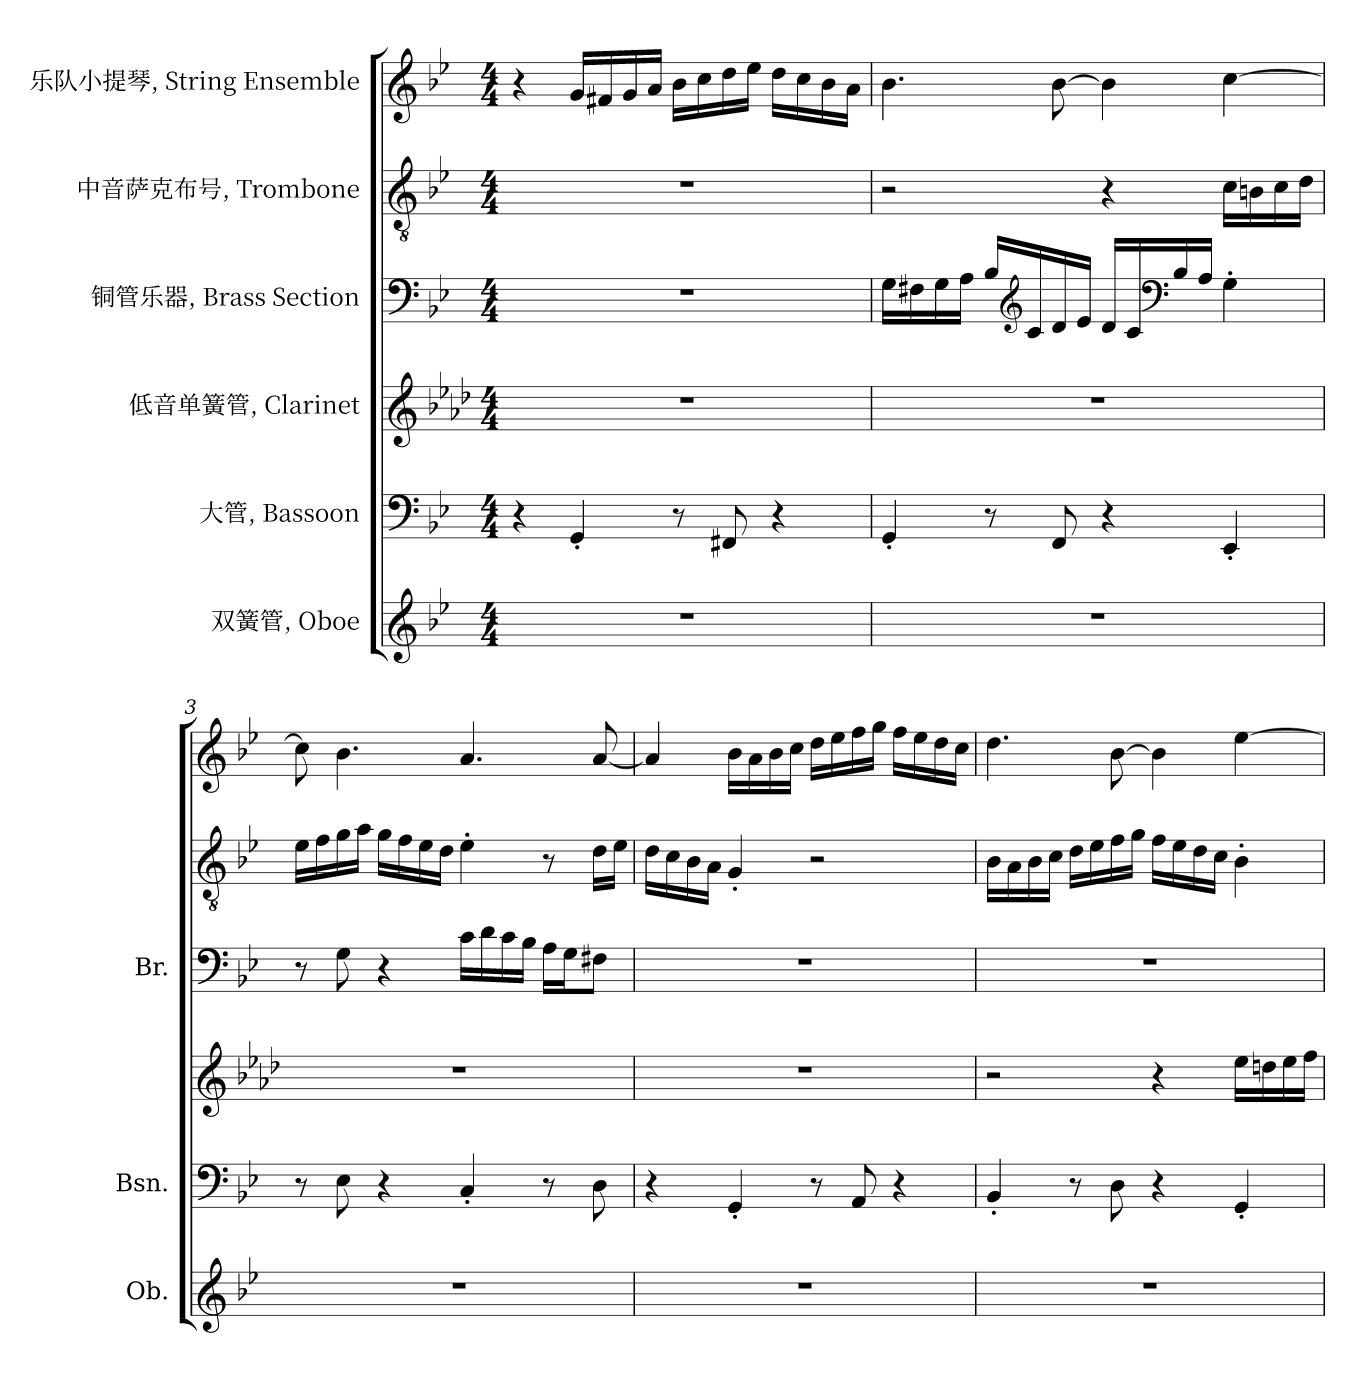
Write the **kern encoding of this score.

**kern	**kern	**kern	**kern	**kern	**kern
*part6	*part5	*part4	*part3	*part2	*part1
*staff6	*staff5	*staff4	*staff3	*staff2	*staff1
*I"双簧管, Oboe	*I"大管, Bassoon	*I"低音单簧管, Clarinet	*I"铜管乐器, Brass Section	*I"中音萨克布号, Trombone	*I"乐队小提琴, String Ensemble
*I'Ob.	*I'Bsn.	*	*I'Br.	*	*
*clefG2	*clefF4	*clefG2	*clefF4	*clefGv2	*clefG2
*	*	*ITrd8c14	*	*	*
*k[b-e-]	*k[b-e-]	*k[b-e-a-d-]	*k[b-e-]	*k[b-e-]	*k[b-e-]
*M4/4	*M4/4	*M4/4	*M4/4	*M4/4	*M4/4
*MM90	*MM90	*MM90	*MM90	*MM90	*MM90
=1	=1	=1	=1	=1	=1
1r	4r	1r	1r	1r	4r
.	4GG'/	.	.	.	16g/LL
.	.	.	.	.	16f#X/
.	.	.	.	.	16g/
.	.	.	.	.	16a/JJ
.	8r	.	.	.	16b-\LL
.	.	.	.	.	16cc\
.	8FF#X/	.	.	.	16dd\
.	.	.	.	.	16ee-\JJ
.	4r	.	.	.	16dd\LL
.	.	.	.	.	16cc\
.	.	.	.	.	16b-\
.	.	.	.	.	16a\JJ
!!LO:LB:g=z
=2	=2	=2	=2	=2	=2
1r	4GG'/	1r	16G\LL	2r	4.b-\
.	.	.	16F#X\	.	.
.	.	.	16G\	.	.
.	.	.	16A\JJ	.	.
.	8r	.	16B-/LL	.	.
*	*	*	*clefG2	*	*
.	.	.	16c/	.	.
.	8FF/	.	16d/	.	[8b-\
.	.	.	16e-/JJ	.	.
.	4r	.	16d/LL	4r	4b-\]
.	.	.	16c/	.	.
*	*	*	*clefF4	*	*
.	.	.	16B-/	.	.
.	.	.	16A/JJ	.	.
.	4EE-'/	.	4G'\	16c\LL	[4cc\
.	.	.	.	16Bn\	.
.	.	.	.	16c\	.
.	.	.	.	16d\JJ	.
=3	=3	=3	=3	=3	=3
1r	8r	1r	8r	16e-\LL	8cc\]
.	.	.	.	16f\	.
.	8E-\	.	8G\	16g\	4.b-\
.	.	.	.	16a\JJ	.
.	4r	.	4r	16g\LL	.
.	.	.	.	16f\	.
.	.	.	.	16e-\	.
.	.	.	.	16d\JJ	.
.	4C'/	.	16c\LL	4e-'\	4.a/
.	.	.	16d\	.	.
.	.	.	16c\	.	.
.	.	.	16B-\JJ	.	.
.	8r	.	16A\LL	8r	.
.	.	.	16G\J	.	.
.	8D\	.	8F#X\J	16d\LL	[8a/
.	.	.	.	16e-\JJ	.
!!LO:PB:g=z
=4	=4	=4	=4	=4	=4
1r	4r	1r	1r	16d\LL	4a/]
.	.	.	.	16c\	.
.	.	.	.	16B-\	.
.	.	.	.	16A\JJ	.
.	4GG'/	.	.	4G'/	16b-\LL
.	.	.	.	.	16a\
.	.	.	.	.	16b-\
.	.	.	.	.	16cc\JJ
.	8r	.	.	2r	16dd\LL
.	.	.	.	.	16ee-\
.	8AA/	.	.	.	16ff\
.	.	.	.	.	16gg\JJ
.	4r	.	.	.	16ff\LL
.	.	.	.	.	16ee-\
.	.	.	.	.	16dd\
.	.	.	.	.	16cc\JJ
=5	=5	=5	=5	=5	=5
1r	4BB-'/	2r	1r	16B-\LL	4.dd\
.	.	.	.	16A\	.
.	.	.	.	16B-\	.
.	.	.	.	16c\JJ	.
.	8r	.	.	16d\LL	.
.	.	.	.	16e-\	.
.	8D\	.	.	16f\	[8b-\
.	.	.	.	16g\JJ	.
.	4r	4r	.	16f\LL	4b-\]
.	.	.	.	16e-\	.
.	.	.	.	16d\	.
.	.	.	.	16c\JJ	.
.	4GG'/	16e-\LL	.	4B-'\	[4ee-\
.	.	16dn\	.	.	.
.	.	16e-\	.	.	.
.	.	16f\JJ	.	.	.
=	=	=	=	=	=
*-	*-	*-	*-	*-	*-
